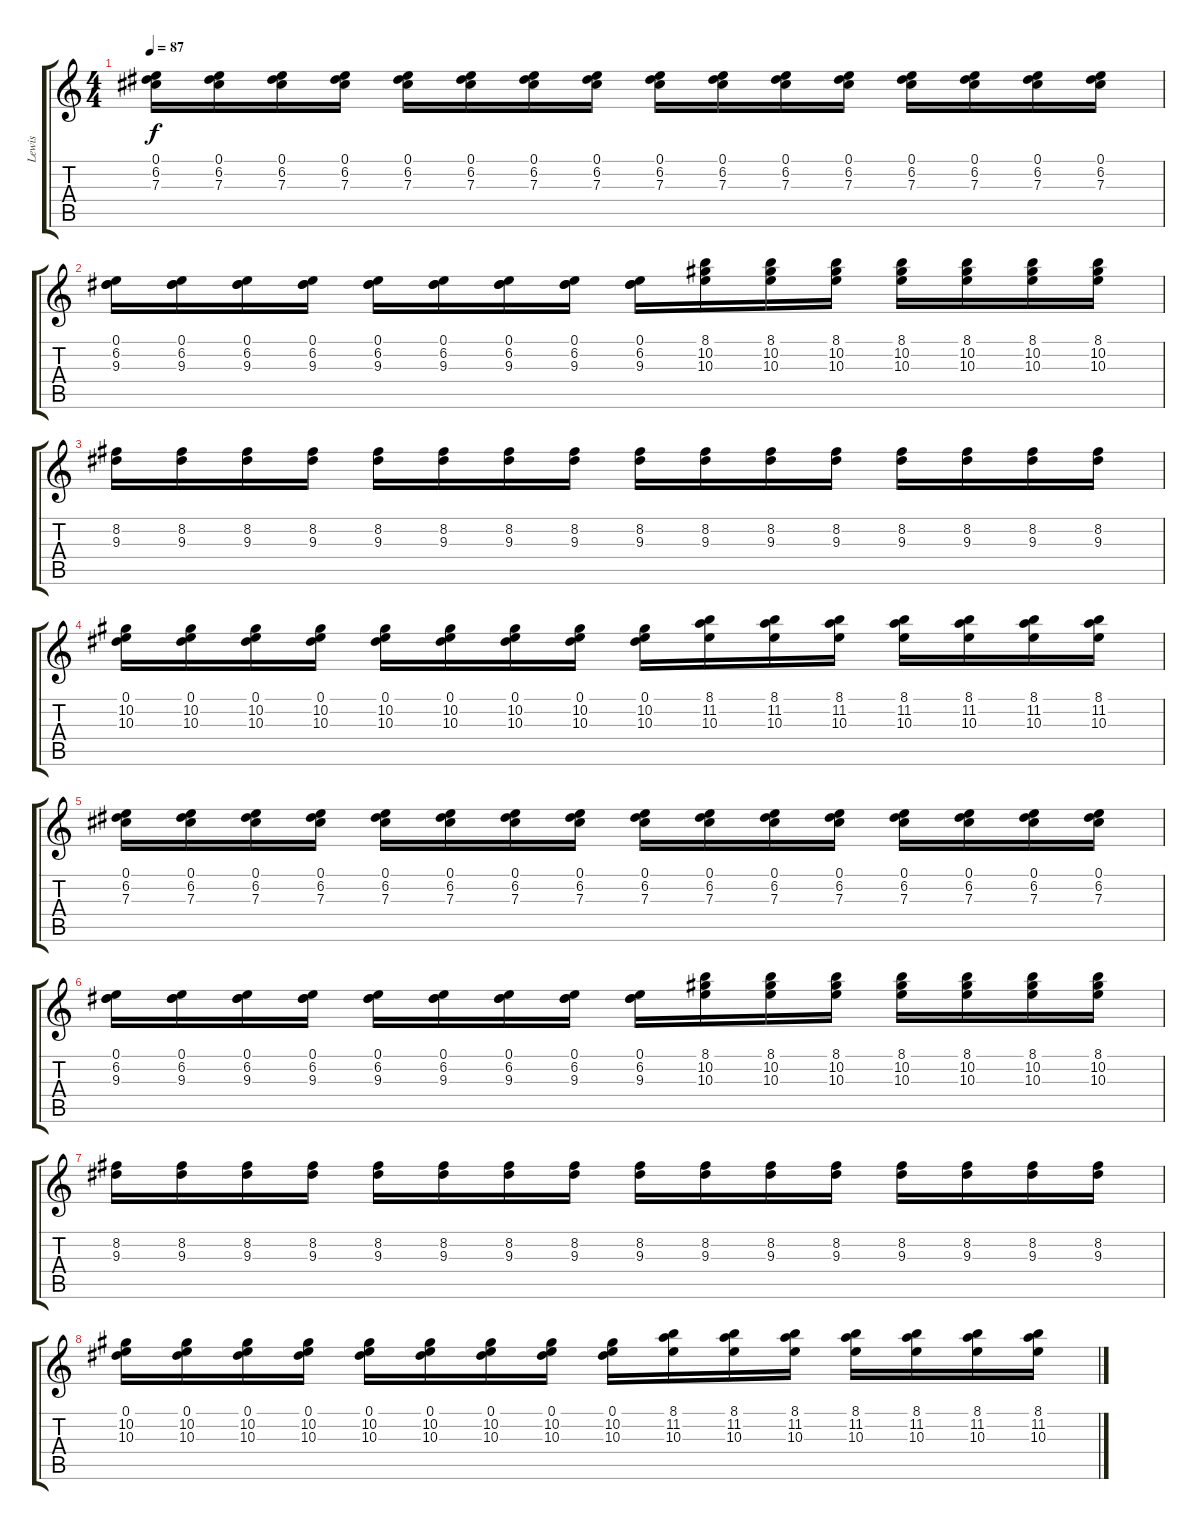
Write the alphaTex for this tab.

\track ("Lewis" "Lewis") {instrument distortionguitar}
\staff {score tabs}
\tuning (Eb4 Bb3 Gb3 Db3 Ab2 Db2) {hide}
\ts (4 4)
\tempo 87
\clef g2
\ks c
(0.1 6.2 7.3).16{dy f} (0.1 6.2 7.3).16 (0.1 6.2 7.3).16 (0.1 6.2 7.3).16 (0.1 6.2 7.3).16 (0.1 6.2 7.3).16 (0.1 6.2 7.3).16 (0.1 6.2 7.3).16 (0.1 6.2 7.3).16 (0.1 6.2 7.3).16 (0.1 6.2 7.3).16 (0.1 6.2 7.3).16 (0.1 6.2 7.3).16 (0.1 6.2 7.3).16 (0.1 6.2 7.3).16 (0.1 6.2 7.3).16 |
(0.1 6.2 9.3).16 (0.1 6.2 9.3).16 (0.1 6.2 9.3).16 (0.1 6.2 9.3).16 (0.1 6.2 9.3).16 (0.1 6.2 9.3).16 (0.1 6.2 9.3).16 (0.1 6.2 9.3).16 (0.1 6.2 9.3).16 (8.1 10.2 10.3).16 (8.1 10.2 10.3).16 (8.1 10.2 10.3).16 (8.1 10.2 10.3).16 (8.1 10.2 10.3).16 (8.1 10.2 10.3).16 (8.1 10.2 10.3).16 |
(8.2 9.3).16 (8.2 9.3).16 (8.2 9.3).16 (8.2 9.3).16 (8.2 9.3).16 (8.2 9.3).16 (8.2 9.3).16 (8.2 9.3).16 (8.2 9.3).16 (8.2 9.3).16 (8.2 9.3).16 (8.2 9.3).16 (8.2 9.3).16 (8.2 9.3).16 (8.2 9.3).16 (8.2 9.3).16 |
(0.1 10.2 10.3).16 (0.1 10.2 10.3).16 (0.1 10.2 10.3).16 (0.1 10.2 10.3).16 (0.1 10.2 10.3).16 (0.1 10.2 10.3).16 (0.1 10.2 10.3).16 (0.1 10.2 10.3).16 (0.1 10.2 10.3).16 (8.1 11.2 10.3).16 (8.1 11.2 10.3).16 (8.1 11.2 10.3).16 (8.1 11.2 10.3).16 (8.1 11.2 10.3).16 (8.1 11.2 10.3).16 (8.1 11.2 10.3).16 |
(0.1 6.2 7.3).16 (0.1 6.2 7.3).16 (0.1 6.2 7.3).16 (0.1 6.2 7.3).16 (0.1 6.2 7.3).16 (0.1 6.2 7.3).16 (0.1 6.2 7.3).16 (0.1 6.2 7.3).16 (0.1 6.2 7.3).16 (0.1 6.2 7.3).16 (0.1 6.2 7.3).16 (0.1 6.2 7.3).16 (0.1 6.2 7.3).16 (0.1 6.2 7.3).16 (0.1 6.2 7.3).16 (0.1 6.2 7.3).16 |
(0.1 6.2 9.3).16 (0.1 6.2 9.3).16 (0.1 6.2 9.3).16 (0.1 6.2 9.3).16 (0.1 6.2 9.3).16 (0.1 6.2 9.3).16 (0.1 6.2 9.3).16 (0.1 6.2 9.3).16 (0.1 6.2 9.3).16 (8.1 10.2 10.3).16 (8.1 10.2 10.3).16 (8.1 10.2 10.3).16 (8.1 10.2 10.3).16 (8.1 10.2 10.3).16 (8.1 10.2 10.3).16 (8.1 10.2 10.3).16 |
(8.2 9.3).16 (8.2 9.3).16 (8.2 9.3).16 (8.2 9.3).16 (8.2 9.3).16 (8.2 9.3).16 (8.2 9.3).16 (8.2 9.3).16 (8.2 9.3).16 (8.2 9.3).16 (8.2 9.3).16 (8.2 9.3).16 (8.2 9.3).16 (8.2 9.3).16 (8.2 9.3).16 (8.2 9.3).16 |
(0.1 10.2 10.3).16 (0.1 10.2 10.3).16 (0.1 10.2 10.3).16 (0.1 10.2 10.3).16 (0.1 10.2 10.3).16 (0.1 10.2 10.3).16 (0.1 10.2 10.3).16 (0.1 10.2 10.3).16 (0.1 10.2 10.3).16 (8.1 11.2 10.3).16 (8.1 11.2 10.3).16 (8.1 11.2 10.3).16 (8.1 11.2 10.3).16 (8.1 11.2 10.3).16 (8.1 11.2 10.3).16 (8.1 11.2 10.3).16
